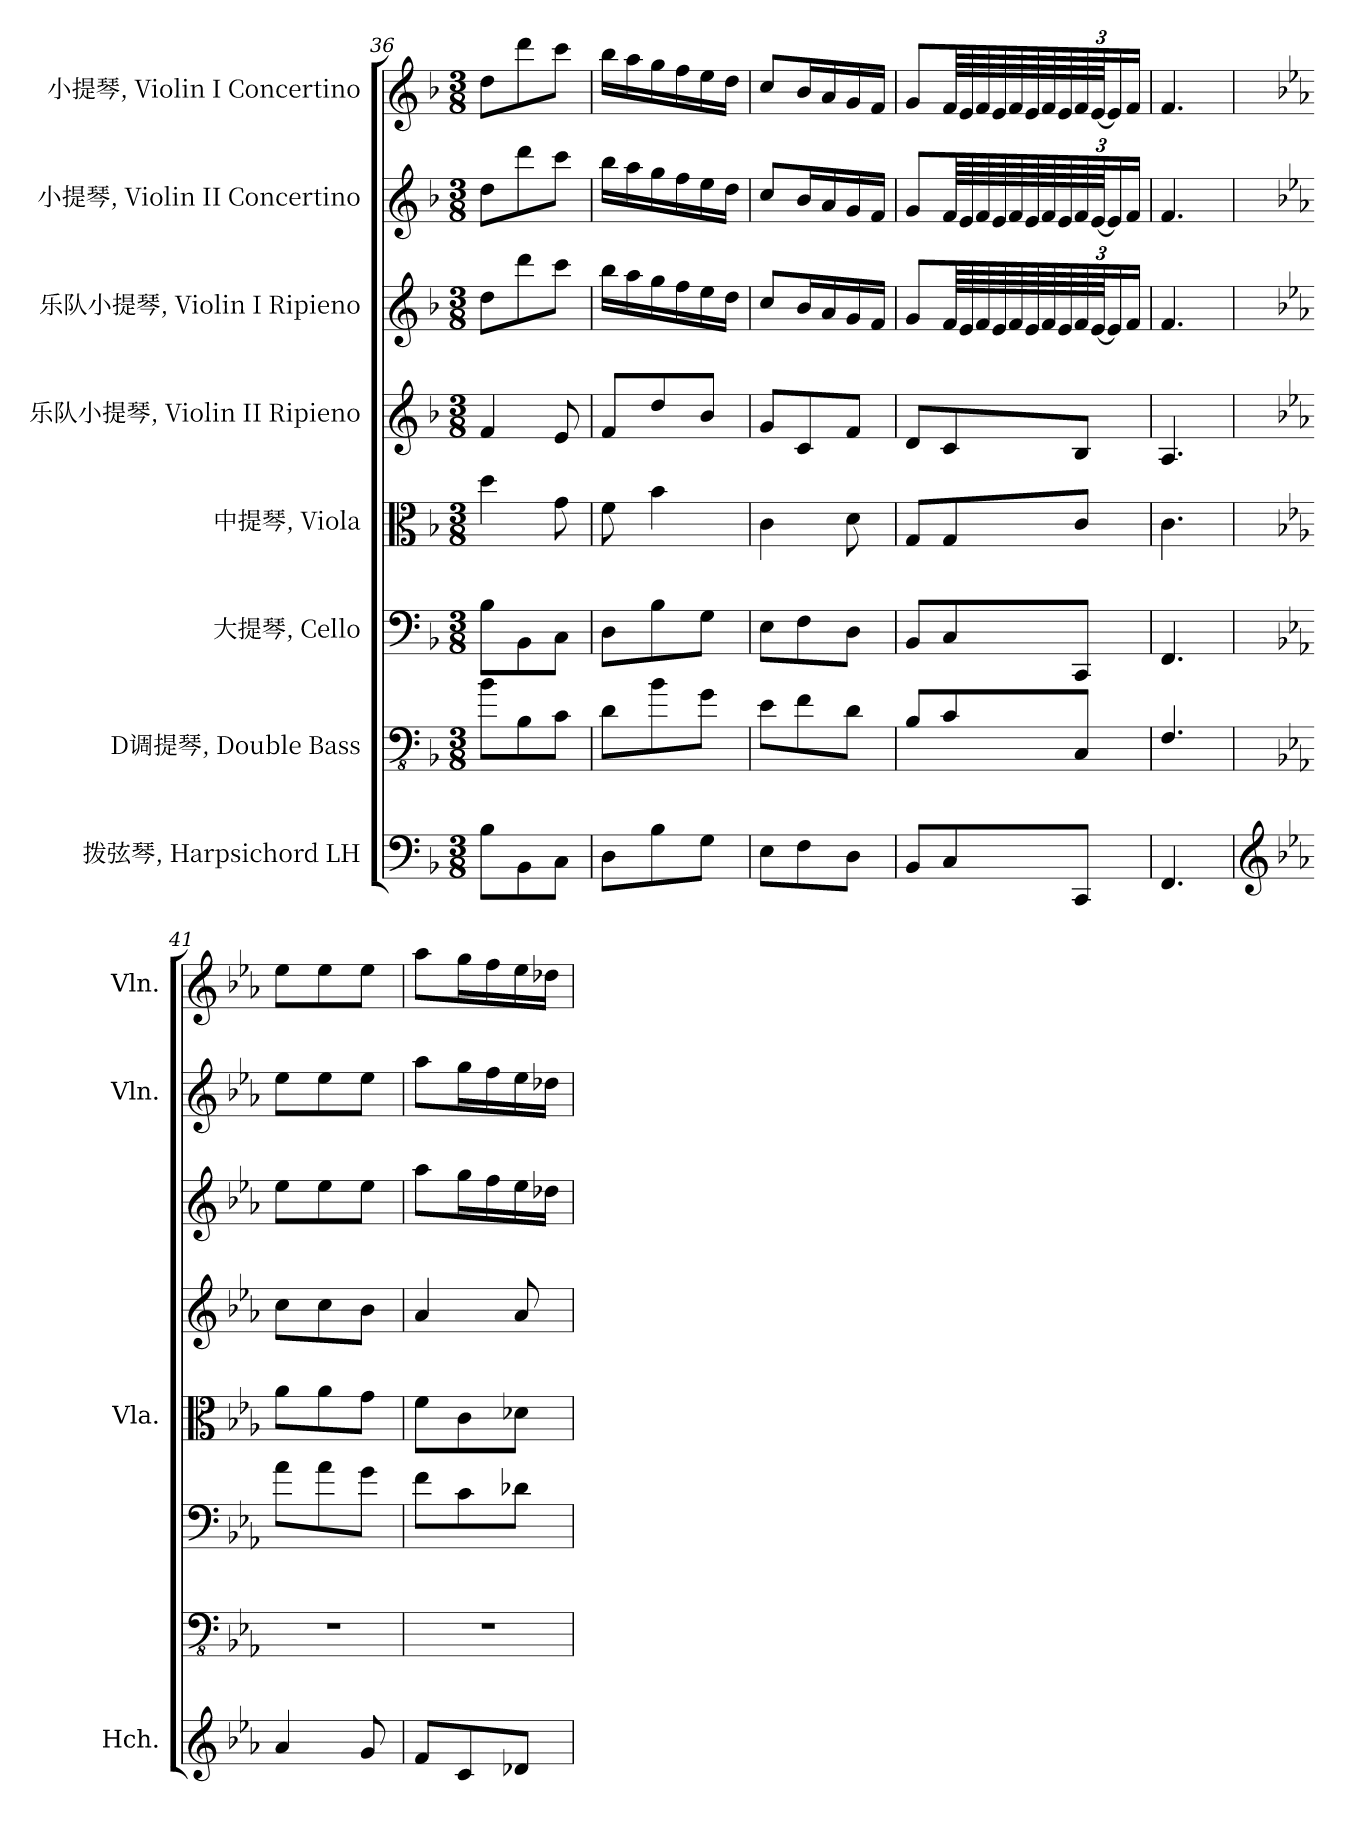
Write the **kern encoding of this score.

**kern	**kern	**kern	**kern	**kern	**kern	**kern	**kern
*part8	*part7	*part6	*part5	*part4	*part3	*part2	*part1
*staff8	*staff7	*staff6	*staff5	*staff4	*staff3	*staff2	*staff1
*I"拨弦琴, Harpsichord LH	*I"D调提琴, Double Bass	*I"大提琴, Cello	*I"中提琴, Viola	*I"乐队小提琴, Violin II Ripieno	*I"乐队小提琴, Violin I Ripieno	*I"小提琴, Violin II Concertino	*I"小提琴, Violin I Concertino
*I'Hch.	*	*	*I'Vla.	*	*	*I'Vln.	*I'Vln.
*clefF4	*clefFv4	*clefF4	*clefC3	*clefG2	*clefG2	*clefG2	*clefG2
*	*ITrd7c12	*	*	*	*	*	*
*k[b-]	*k[b-]	*k[b-]	*k[b-]	*k[b-]	*k[b-]	*k[b-]	*k[b-]
*M3/8	*M3/8	*M3/8	*M3/8	*M3/8	*M3/8	*M3/8	*M3/8
=36	=36	=36	=36	=36	=36	=36	=36
8B-\L	8BB-\L	8B-\L	4dd\	4f/	8dd\L	8dd\L	8dd\L
8BB-\	8BBB-\	8BB-\	.	.	8ddd\	8ddd\	8ddd\
8C\J	8CC\J	8C\J	8g\	8e/	8ccc\J	8ccc\J	8ccc\J
=37	=37	=37	=37	=37	=37	=37	=37
8D\L	8DD\L	8D\L	8f\	8f/L	16bb-\LL	16bb-\LL	16bb-\LL
.	.	.	.	.	16aa\	16aa\	16aa\
8B-\	8BB-\	8B-\	4b-\	8dd/	16gg\	16gg\	16gg\
.	.	.	.	.	16ff\	16ff\	16ff\
8G\J	8GG\J	8G\J	.	8b-/J	16ee\	16ee\	16ee\
.	.	.	.	.	16dd\JJ	16dd\JJ	16dd\JJ
=38	=38	=38	=38	=38	=38	=38	=38
8E\L	8EE\L	8E\L	4c\	8g/L	8cc/L	8cc/L	8cc/L
8F\	8FF\	8F\	.	8c/	16b-/L	16b-/L	16b-/L
.	.	.	.	.	16a/	16a/	16a/
8D\J	8DD\J	8D\J	8d\	8f/J	16g/	16g/	16g/
.	.	.	.	.	16f/JJ	16f/JJ	16f/JJ
=39	=39	=39	=39	=39	=39	=39	=39
8BB-/L	8BBB-/L	8BB-/L	8G/L	8d/L	8g/L	8g/L	8g/L
*	*	*	*	*	*	*	*MM35
8C/	8CC/	8C/	8G/	8c/	64f/LLL	64f/LLL	64f/LLL
.	.	.	.	.	64e/	64e/	64e/
.	.	.	.	.	64f/	64f/	64f/
*	*	*	*	*	*	*	*MM45
.	.	.	.	.	64e/	64e/	64e/
.	.	.	.	.	64f/	64f/	64f/
.	.	.	.	.	64e/	64e/	64e/
.	.	.	.	.	64f/	64f/	64f/
*	*	*	*	*	*	*	*MM40
.	.	.	.	.	64e/	64e/	64e/
*	*	*	*	*	*Xbrackettup	*Xbrackettup	*Xbrackettup
8CC/J	8CCC/J	8CC/J	8c/J	8B-/J	96f/	96f/	96f/
.	.	.	.	.	[96e/JJ	[96e/JJ	[96e/JJ
.	.	.	.	.	24e/]	24e/]	24e/]
.	.	.	.	.	16f/JJ	16f/JJ	16f/JJ
!!LO:PB:g=z
=40	=40	=40	=40	=40	=40	=40	=40
4.FF/	4.FFF/	4.FF/	4.c\	4.A/	4.f/	4.f/	4.f/
=41	=41	=41	=41	=41	=41	=41	=41
*clefG2	*	*	*	*	*	*	*
*k[b-e-a-]	*k[b-e-a-]	*k[b-e-a-]	*k[b-e-a-]	*k[b-e-a-]	*k[b-e-a-]	*k[b-e-a-]	*k[b-e-a-]
4a-/	4.r	8a-\L	8a-\L	8cc\L	8ee-\L	8ee-\L	8ee-\L
.	.	8a-\	8a-\	8cc\	8ee-\	8ee-\	8ee-\
8g/	.	8g\J	8g\J	8b-\J	8ee-\J	8ee-\J	8ee-\J
=42	=42	=42	=42	=42	=42	=42	=42
8f/L	4.r	8f\L	8f\L	4a-/	8aa-\L	8aa-\L	8aa-\L
8c/	.	8c\	8c\	.	16gg\L	16gg\L	16gg\L
.	.	.	.	.	16ff\	16ff\	16ff\
8d-X/J	.	8d-X\J	8d-X\J	8a-/	16ee-\	16ee-\	16ee-\
.	.	.	.	.	16dd-X\JJ	16dd-X\JJ	16dd-X\JJ
=	=	=	=	=	=	=	=
*-	*-	*-	*-	*-	*-	*-	*-
